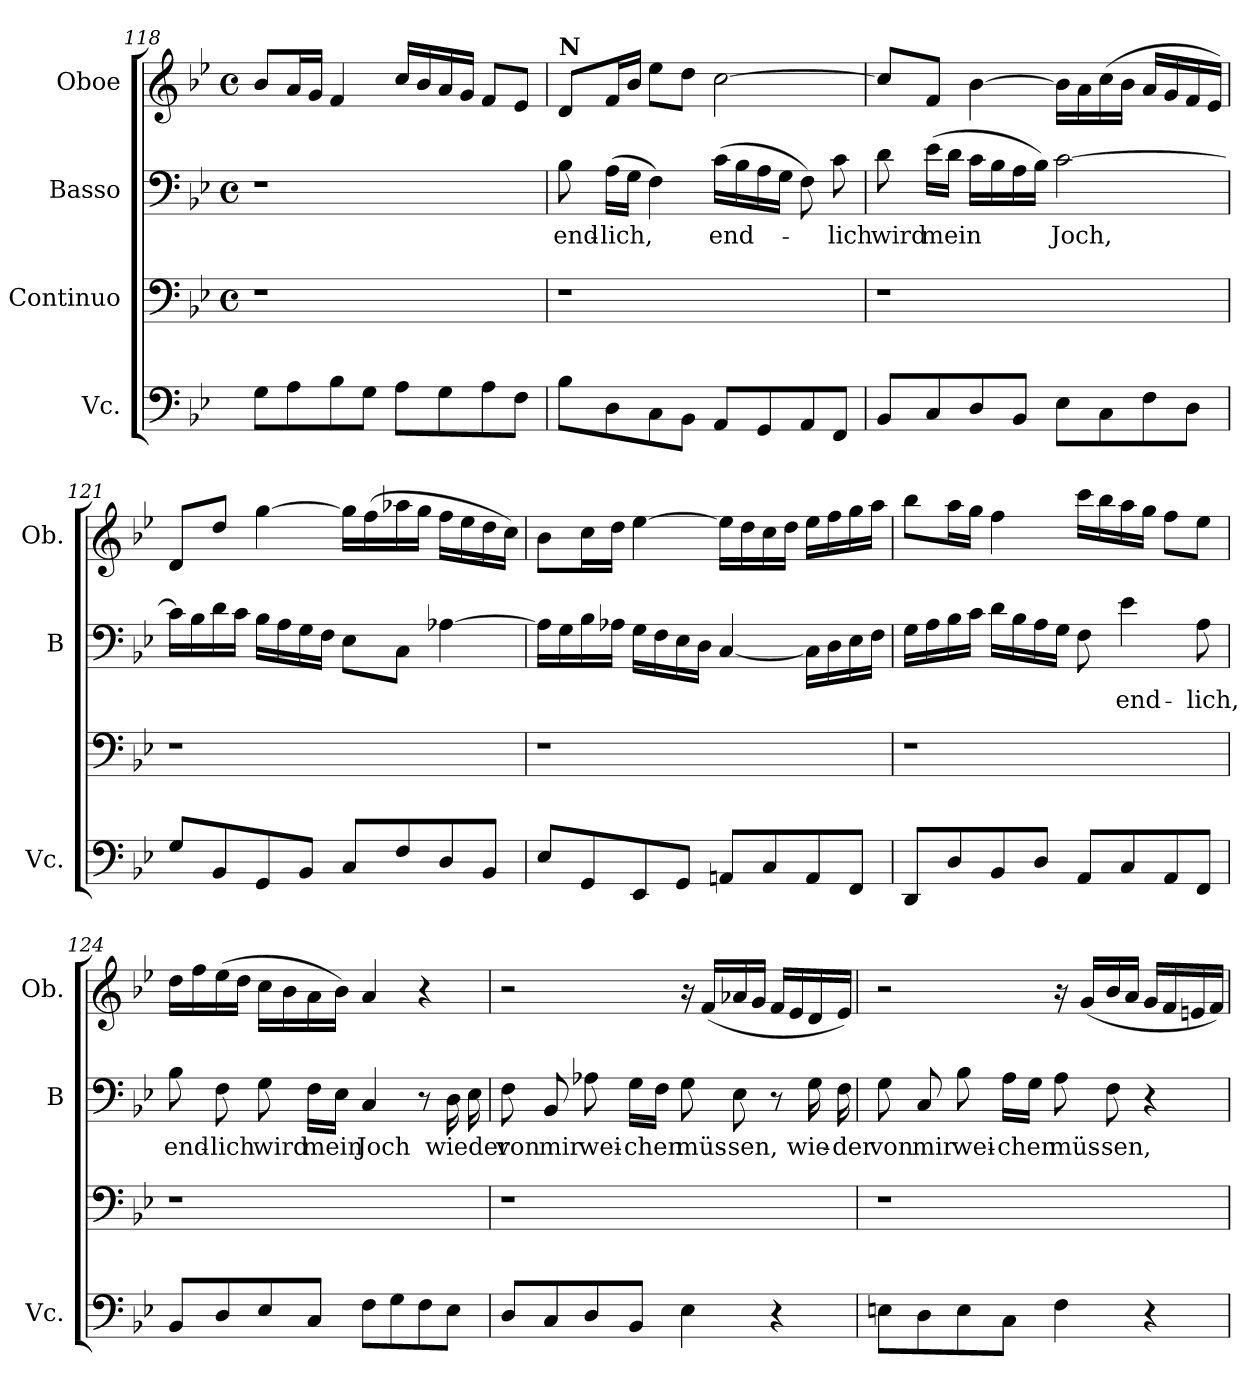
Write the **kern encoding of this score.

**kern	**kern	**kern	**text	**kern
*part4	*part3	*part2	*part2	*part1
*staff4	*staff3	*staff2	*staff2	*staff1
*I"Vc.	*I"Continuo	*I"Basso	*	*I"Oboe
*I'Vc.	*	*I'B	*	*I'Ob.
!!LO:LB:g=z
*clefF4	*clefF4	*clefF4	*	*clefG2
*k[b-e-]	*k[b-e-]	*k[b-e-]	*	*k[b-e-]
*B-:	*B-:	*B-:	*	*B-:
*	*M4/4	*M4/4	*	*M4/4
*	*met(c)	*met(c)	*	*met(c)
=118	=118	=118	=118	=118
8G\L	1r	1r	.	8b-/L
8A\	.	.	.	16a/L
.	.	.	.	16g/JJ
8B-\	.	.	.	4f/
8G\J	.	.	.	.
8A\L	.	.	.	16cc/LL
.	.	.	.	16b-/
8G\	.	.	.	16a/
.	.	.	.	16g/JJ
8A\	.	.	.	8f/L
8F\J	.	.	.	8e-/J
=119	=119	=119	=119	=119
!	!	!	!	!LO:TX:a:B:t=N
!	!	!	!LO:LY:b	!
8B-\L	1r	8B-\	end-	8d/L
!	!	!	!LO:LY:b	!
8D\	.	(>16A\LL	-lich,	16f/L
.	.	16G\JJ	.	16b-/JJ
8C\	.	4F\)	.	8ee-\L
8BB-\J	.	.	.	8dd\J
!	!	!	!LO:LY:b	!
8AA/L	.	(>16c\LL	end-	[>2cc\
.	.	16B-\	.	.
8GG/	.	16A\	.	.
.	.	16G\JJ	.	.
8AA/	.	8F\)	.	.
!	!	!	!LO:LY:b	!
8FF/J	.	8c\	-lich	.
=120	=120	=120	=120	=120
!	!	!	!LO:LY:b	!
8BB-/L	1r	8d\	wird	8cc/L]
!	!	!	!LO:LY:b	!
8C/	.	(>16e-\LL	mein	8f/J
.	.	16d\JJ	.	.
8D/	.	16c\LL	.	[>4b-\
.	.	16B-\	.	.
8BB-/J	.	16A\	.	.
.	.	16B-\JJ)	.	.
!	!	!	!LO:LY:b	!
8E-\L	.	[<2c\	Joch,	16b-\LL]
.	.	.	.	16a\
8C\	.	.	.	(>16cc\
.	.	.	.	16b-\JJ
8F\	.	.	.	16a/LL
.	.	.	.	16g/
8D\J	.	.	.	16f/
.	.	.	.	16e-/JJ)
!!LO:LB:g=z
=121	=121	=121	=121	=121
8G/L	1r	16c\LL]	.	8d/L
.	.	16B-\	.	.
8BB-/	.	16d\	.	8dd/J
.	.	16c\JJ	.	.
8GG/	.	16B-\LL	.	[>4gg\
.	.	16A\	.	.
8BB-/J	.	16G\	.	.
.	.	16F\JJ	.	.
8C/L	.	8E-\L	.	16gg\LL]
.	.	.	.	(>16ff\
8F/	.	8C\J	.	16aa-X\
.	.	.	.	16gg\JJ
8D/	.	[>4A-X\	.	16ff\LL
.	.	.	.	16ee-\
8BB-/J	.	.	.	16dd\
.	.	.	.	16cc\JJ)
=122	=122	=122	=122	=122
8E-/L	1r	16A-\LL]	.	8b-\L
.	.	16G\	.	.
8GG/	.	16B-\	.	16cc\L
.	.	16A-X\JJ	.	16dd\JJ
8EE-/	.	16G\LL	.	[>4ee-\
.	.	16F\	.	.
8GG/J	.	16E-\	.	.
.	.	16D\JJ	.	.
8AAn/L	.	[>4C/	.	16ee-\LL]
.	.	.	.	16dd\
8C/	.	.	.	16cc\
.	.	.	.	16dd\JJ
8AA/	.	16C\LL]	.	16ee-\LL
.	.	16D\	.	16ff\
8FF/J	.	16E-\	.	16gg\
.	.	16F\JJ	.	16aa\JJ
!!LO:PB:g=z
=123	=123	=123	=123	=123
8DD/L	1r	16G\LL	.	8bb-\L
.	.	16A\	.	.
8D/	.	16B-\	.	16aa\L
.	.	16c\JJ	.	16gg\JJ
8BB-/	.	16d\LL	.	4ff\
.	.	16B-\	.	.
8D/J	.	16A\	.	.
.	.	16G\JJ	.	.
8AA/L	.	8F\	.	16ccc\LL
.	.	.	.	16bb-\
!	!	!	!LO:LY:b	!
8C/	.	4e-\	end-	16aa\
.	.	.	.	16gg\JJ
8AA/	.	.	.	8ff\L
!	!	!	!LO:LY:b	!
8FF/J	.	8A\	-lich,	8ee-\J
=124	=124	=124	=124	=124
!	!	!	!LO:LY:b	!
8BB-/L	1r	8B-\	end-	16dd\LL
.	.	.	.	16ff\
!	!	!	!LO:LY:b	!
8D/	.	8F\	-lich	(>16ee-\
.	.	.	.	16dd\JJ
!	!	!	!LO:LY:b	!
8E-/	.	8G\	wird	16cc\LL
.	.	.	.	16b-\
!	!	!	!LO:LY:b	!
8C/J	.	16F\LL	mein	16a\
.	.	16E-\JJ	.	16b-\JJ)
!	!	!	!LO:LY:b	!
8F\L	.	4C/	Joch	4a/
8G\	.	.	.	.
8F\	.	8r	.	4r
!	!	!	!LO:LY:b	!
8E-\J	.	16D\	wieder	.
.	.	16E-\	.	.
!!LO:LB:g=z
=125	=125	=125	=125	=125
!	!	!	!LO:LY:b	!
8D/L	1r	8F\	von	2r
!	!	!	!LO:LY:b	!
8C/	.	8BB-/	mir	.
!	!	!	!LO:LY:b	!
8D/	.	8A-X\	wei-	.
!	!	!	!LO:LY:b	!
8BB-/J	.	16G\LL	-chen	.
.	.	16F\JJ	.	.
!	!	!	!LO:LY:b	!
4E-\	.	8G\	müs-	16ra
.	.	.	.	(<16f/LL
!	!	!	!LO:LY:b	!
.	.	8E-\	-sen,	16a-X/
.	.	.	.	16g/JJ
4r	.	8r	.	16f/LL
.	.	.	.	16e-/
!	!	!	!LO:LY:b	!
.	.	16G\	wie-	16d/
!	!	!	!LO:LY:b:rj	!
.	.	16F\	-der	16e-/JJ)
=126	=126	=126	=126	=126
!	!	!	!LO:LY:b	!
8En\L	1r	8G\	von	2r
!	!	!	!LO:LY:b	!
8D\	.	8C/	mir	.
!	!	!	!LO:LY:b	!
8E\	.	8B-\	wei-	.
!	!	!	!LO:LY:b	!
8C\J	.	16A\LL	-chen	.
.	.	16G\JJ	.	.
!	!	!	!LO:LY:b	!
4F\	.	8A\	müs-	16ra
.	.	.	.	(<16g/LL
!	!	!	!LO:LY:b	!
.	.	8F\	-sen,	16b-/
.	.	.	.	16a/JJ
4r	.	4r	.	16g/LL
.	.	.	.	16f/
.	.	.	.	16en/
.	.	.	.	16f/JJ)
=	=	=	=	=
*-	*-	*-	*-	*-
